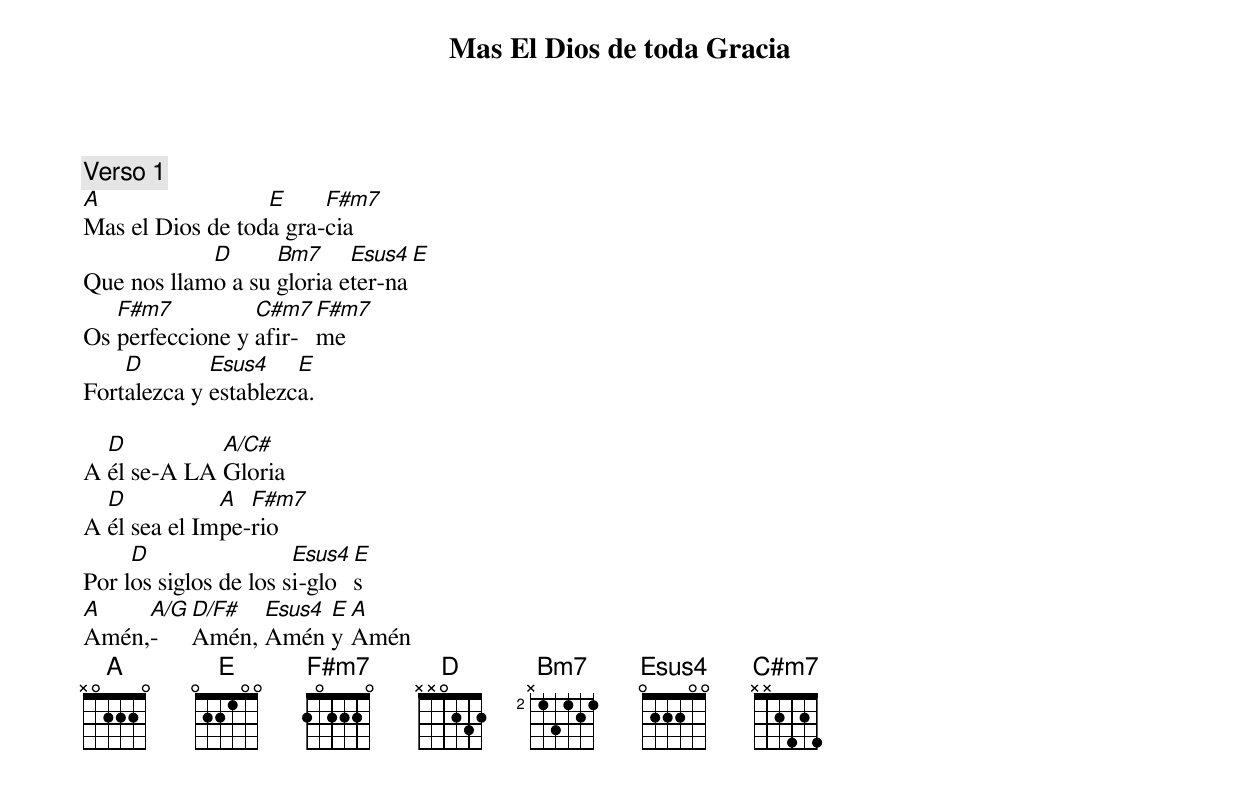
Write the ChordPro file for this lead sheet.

{title: Mas El Dios de toda Gracia}

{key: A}
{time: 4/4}

{comment: Verso 1}
[A]Mas el Dios de tod[E]a gra-[F#m7]cia
Que nos llam[D]o a su [Bm7]gloria e[Esus4]ter-na[E]
Os [F#m7]perfeccione y [C#m7]afir-[F#m7]me
Fort[D]alezca y [Esus4]establezc[E]a.

A [D]él se-A LA [A/C#]Gloria
A [D]él sea el Im[A]pe-[F#m7]rio
Por l[D]os siglos de los s[Esus4]i-glo[E]s
[A]Amén,[A/G]- [D/F#]Amén, [Esus4]Amén [E]y [A]Amén
